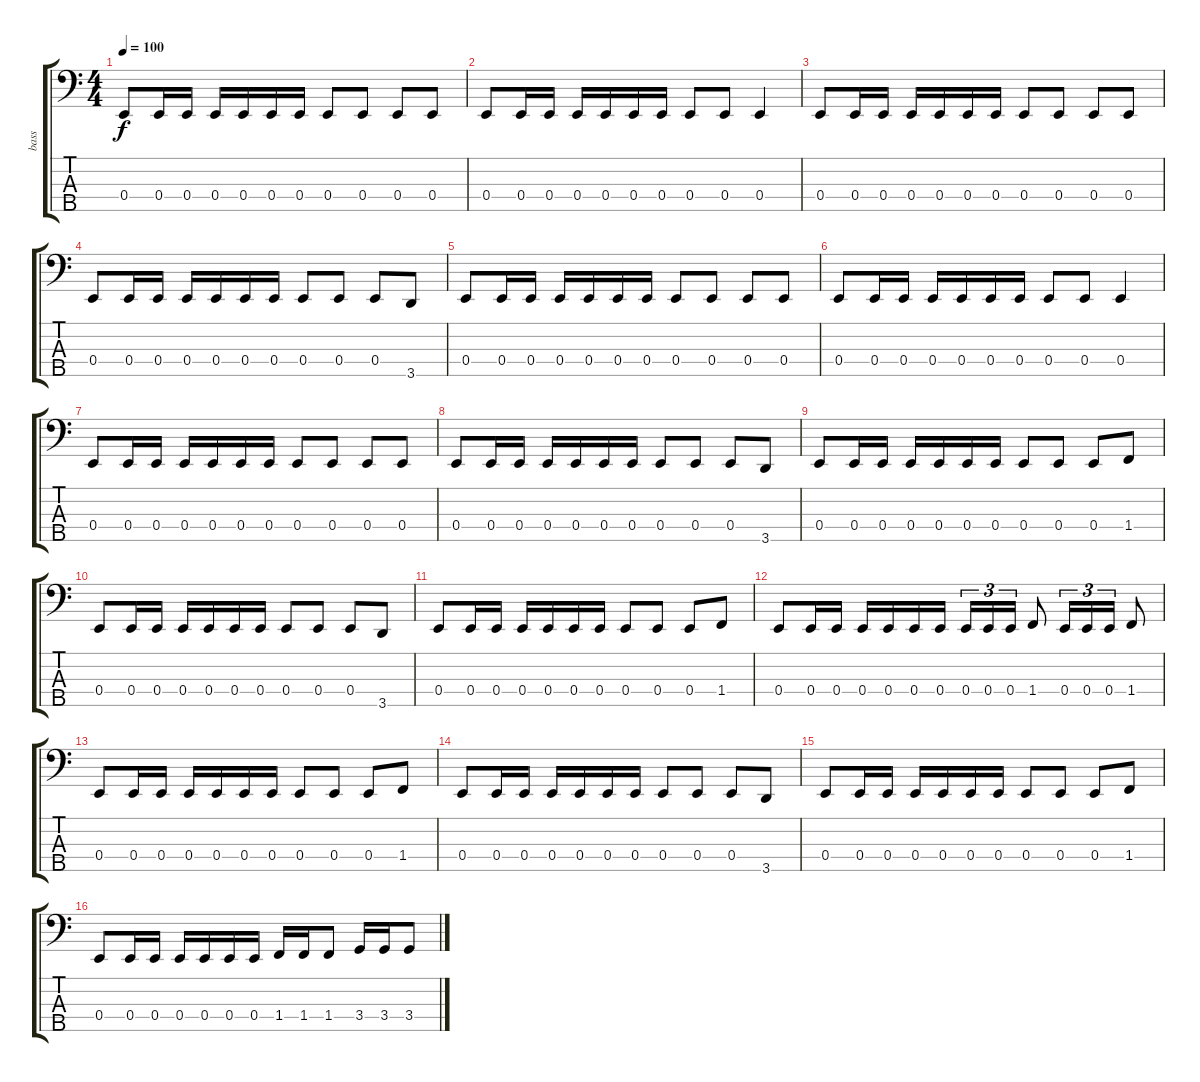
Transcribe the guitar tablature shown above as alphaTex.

\track ("bass" "bass") {instrument electricbassfinger}
\staff {score tabs}
\tuning (G2 D2 A1 E1 B0) {hide}
\ts (4 4)
\tempo 100
\clef f4
\ks c
0.4.8{dy f instrument electricbassfinger} 0.4.16 0.4.16 0.4.16 0.4.16 0.4.16 0.4.16 0.4.8 0.4.8 0.4.8 0.4.8 |
0.4.8 0.4.16 0.4.16 0.4.16 0.4.16 0.4.16 0.4.16 0.4.8 0.4.8 0.4.4 |
0.4.8 0.4.16 0.4.16 0.4.16 0.4.16 0.4.16 0.4.16 0.4.8 0.4.8 0.4.8 0.4.8 |
0.4.8 0.4.16 0.4.16 0.4.16 0.4.16 0.4.16 0.4.16 0.4.8 0.4.8 0.4.8 3.5.8 |
0.4.8 0.4.16 0.4.16 0.4.16 0.4.16 0.4.16 0.4.16 0.4.8 0.4.8 0.4.8 0.4.8 |
0.4.8 0.4.16 0.4.16 0.4.16 0.4.16 0.4.16 0.4.16 0.4.8 0.4.8 0.4.4 |
0.4.8 0.4.16 0.4.16 0.4.16 0.4.16 0.4.16 0.4.16 0.4.8 0.4.8 0.4.8 0.4.8 |
0.4.8 0.4.16 0.4.16 0.4.16 0.4.16 0.4.16 0.4.16 0.4.8 0.4.8 0.4.8 3.5.8 |
0.4.8 0.4.16 0.4.16 0.4.16 0.4.16 0.4.16 0.4.16 0.4.8 0.4.8 0.4.8 1.4.8 |
0.4.8 0.4.16 0.4.16 0.4.16 0.4.16 0.4.16 0.4.16 0.4.8 0.4.8 0.4.8 3.5.8 |
0.4.8 0.4.16 0.4.16 0.4.16 0.4.16 0.4.16 0.4.16 0.4.8 0.4.8 0.4.8 1.4.8 |
0.4.8 0.4.16 0.4.16 0.4.16 0.4.16 0.4.16 0.4.16 0.4.16{tu (3 2)} 0.4.16{tu (3 2)} 0.4.16{tu (3 2)} 1.4.8 0.4.16{tu (3 2)} 0.4.16{tu (3 2)} 0.4.16{tu (3 2)} 1.4.8 |
0.4.8 0.4.16 0.4.16 0.4.16 0.4.16 0.4.16 0.4.16 0.4.8 0.4.8 0.4.8 1.4.8 |
0.4.8 0.4.16 0.4.16 0.4.16 0.4.16 0.4.16 0.4.16 0.4.8 0.4.8 0.4.8 3.5.8 |
0.4.8 0.4.16 0.4.16 0.4.16 0.4.16 0.4.16 0.4.16 0.4.8 0.4.8 0.4.8 1.4.8 |
0.4.8 0.4.16 0.4.16 0.4.16 0.4.16 0.4.16 0.4.16 1.4.16 1.4.16 1.4.8 3.4.16 3.4.16 3.4.8
